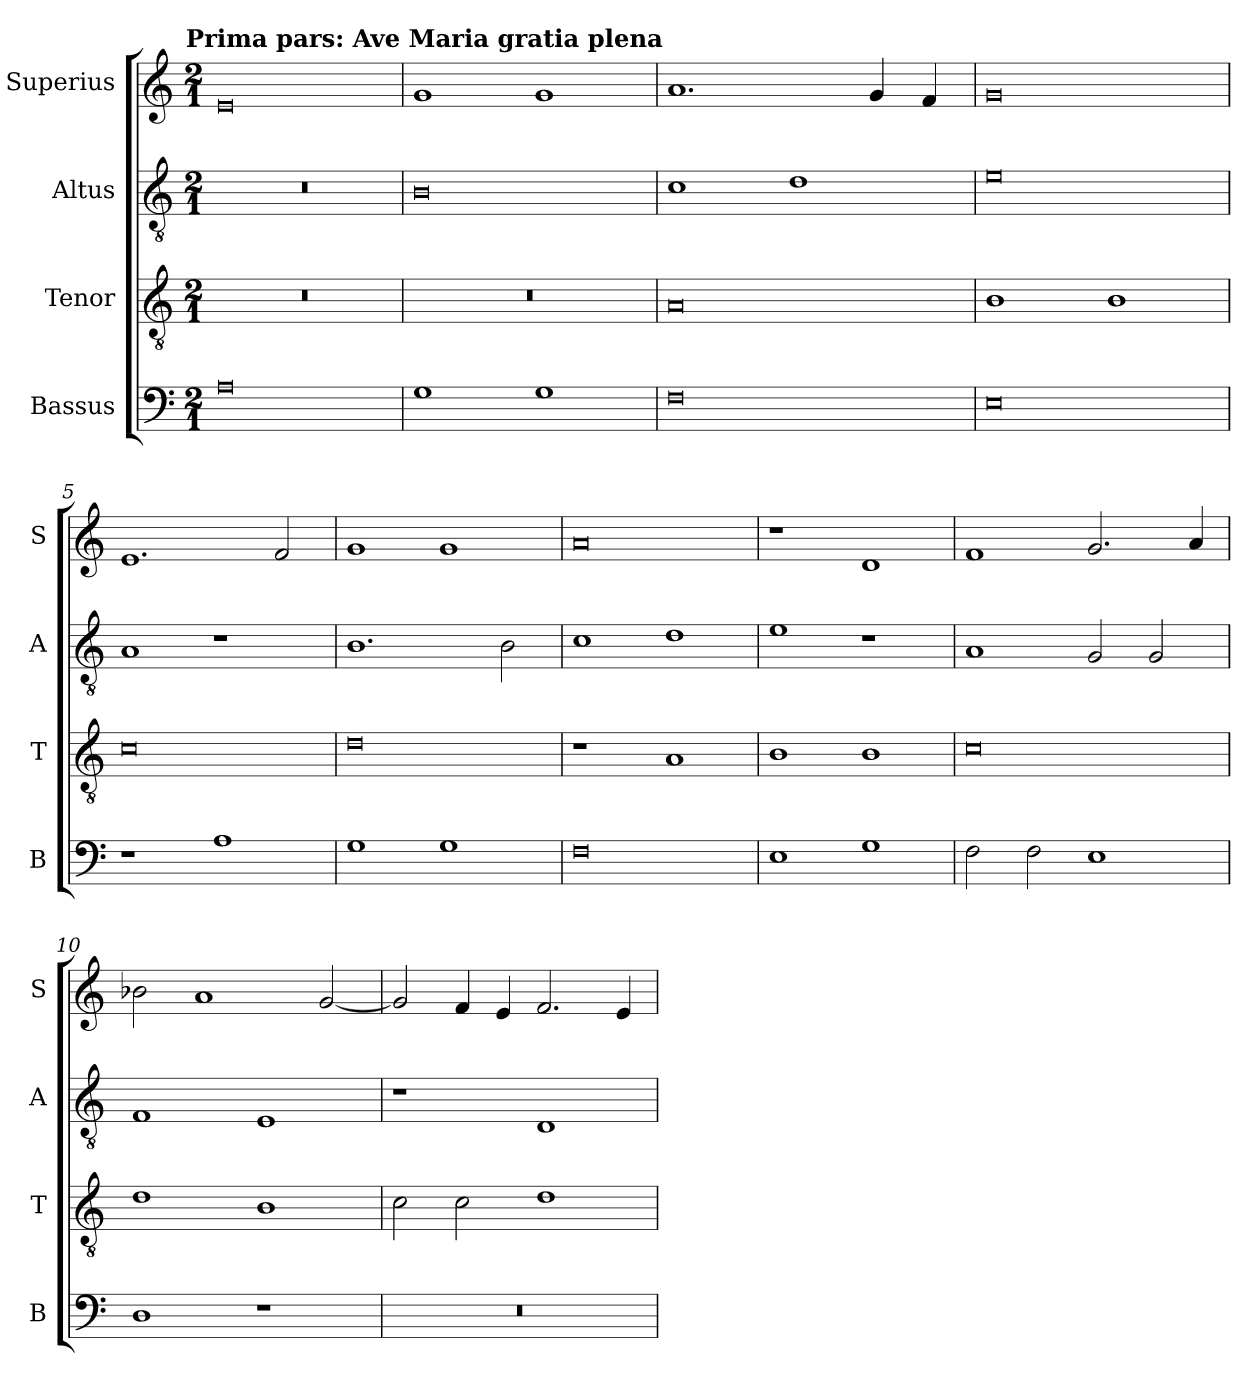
**kern	**kern	**kern	**kern
*part4	*part3	*part2	*part1
*staff4	*staff3	*staff2	*staff1
*I"Bassus	*I"Tenor	*I"Altus	*I"Superius
*I'B	*I'T	*I'A	*I'S
*clefF4	*clefGv2	*clefGv2	*clefG2
*k[]	*k[]	*k[]	*k[]
*C:	*C:	*C:	*C:
!!LO:TX:omd:t=Prima pars&colon; Ave Maria gratia plena
*M2/1	*M2/1	*M2/1	*M2/1
=1	=1	=1	=1
0A	0r	0r	0e
=2	=2	=2	=2
1G	0r	0B	1g
1G	.	.	1g
=3	=3	=3	=3
0F	0A	1c	1.a
.	.	1d	.
.	.	.	4g
.	.	.	4f
=4	=4	=4	=4
0E	1B	0e	0g
.	1B	.	.
=5	=5	=5	=5
1r	0c	1A	1.e
1A	.	1r	.
.	.	.	2f
=6	=6	=6	=6
1G	0d	1.B	1g
1G	.	.	1g
.	.	2B	.
=7	=7	=7	=7
0F	1r	1c	0a
.	1A	1d	.
=8	=8	=8	=8
1E	1B	1e	1r
1G	1B	1r	1d
=9	=9	=9	=9
2F	0c	1A	1f
2F	.	.	.
1E	.	2G	2.g
.	.	2G	.
.	.	.	4a
=10	=10	=10	=10
1D	1d	1F	2b-X
.	.	.	1a
1r	1B	1E	.
.	.	.	[2g
=11	=11	=11	=11
0r	2c	1r	2g]
.	2c	.	4f
.	.	.	4e
.	1d	1D	2.f
.	.	.	4e
=	=	=	=
*-	*-	*-	*-
